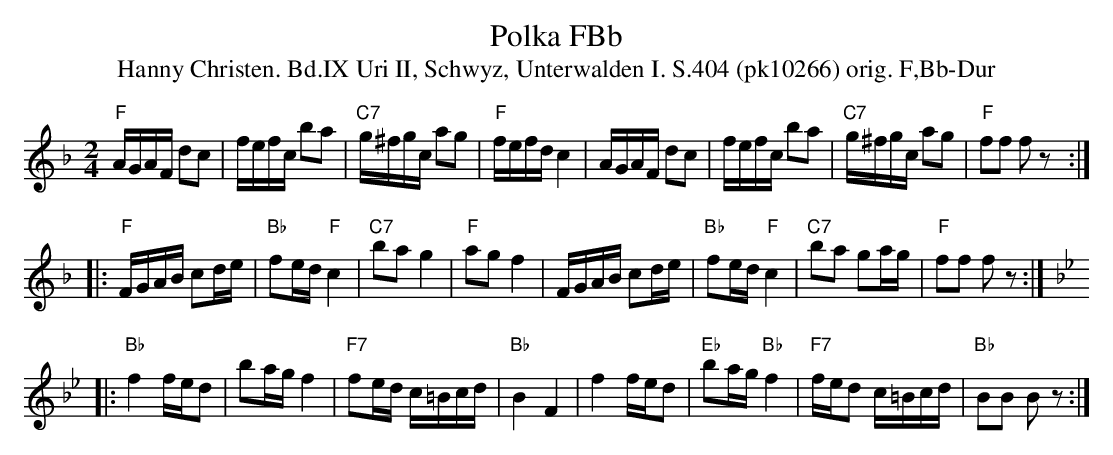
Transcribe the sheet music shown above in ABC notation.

X:1
T: Polka FBb
T:Hanny Christen. Bd.IX Uri II, Schwyz, Unterwalden I. S.404 (pk10266) orig. F,Bb-Dur
M:2/4
L:1/16
K:F
"F"AGAF d2c2 | fefc b2a2 | "C7"g^fgc a2g2 | "F"fefd c4 | AGAF d2c2 | fefc b2a2 | "C7"g^fgc a2g2 | "F"f2f2 f2 z2 ::
"F"FGAB c2de | "Bb"f2ed "F"c4 | "C7"b2a2 g4 | "F"a2g2 f4 | FGAB c2de | "Bb"f2ed "F"c4 | "C7"b2a2 g2ag | "F"f2f2 f2 z2 :|
[K:Bb] |: "Bb"f4 fed2 | b2ag f4 | "F7"f2ed c=Bcd | "Bb"B4F4 | f4 fed2 | "Eb"b2ag "Bb"f4 | "F7"fed2 c=Bcd | "Bb"B2B2 B2 z2 :|
